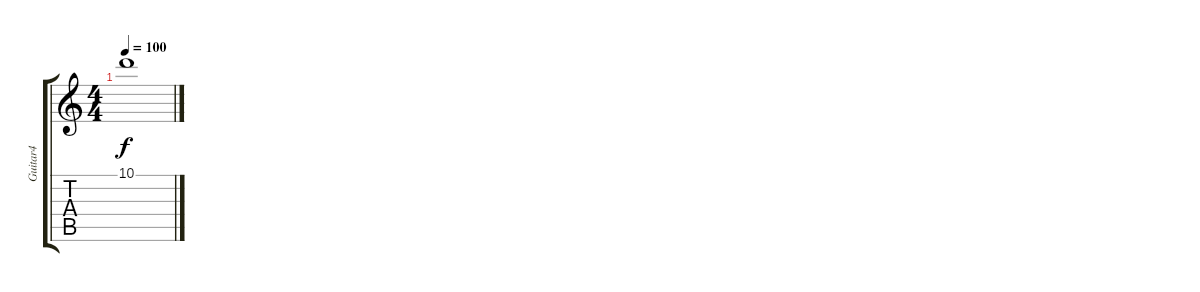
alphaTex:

\track ("Guitar4" "Guitar4") {instrument overdrivenguitar}
\staff {score tabs}
\tuning (E4 B3 G3 D3 A2 E2) {hide}
\ts (4 4)
\tempo 100
\clef g2
\ks c
10.1{t}.1{dy f}
